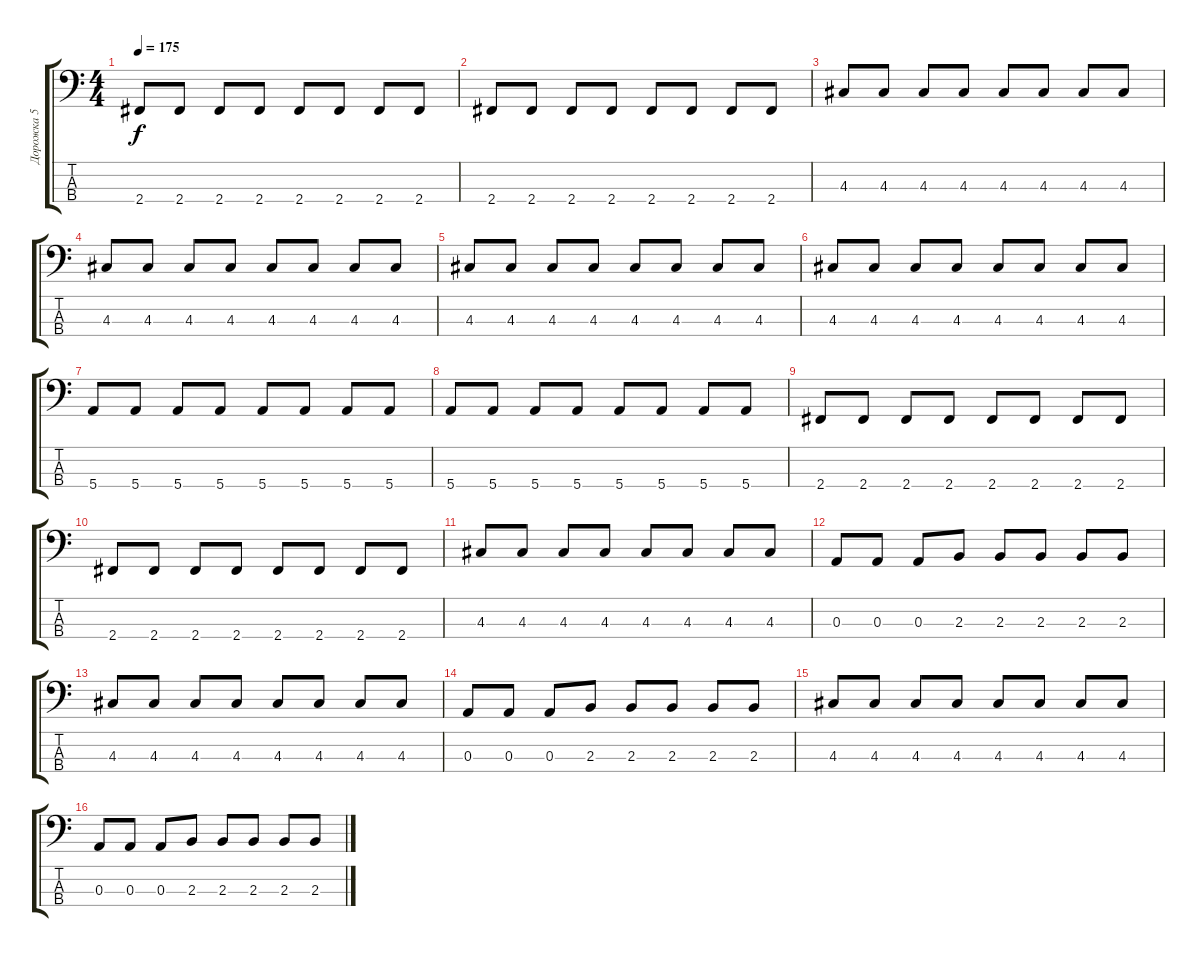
\track ("Дорожка 5" "Дорожка 5") {instrument electricbassfinger}
\staff {score tabs}
\tuning (G2 D2 A1 E1) {hide}
\ts (4 4)
\tempo 175
\clef f4
\ks c
2.4.8{dy f} 2.4.8 2.4.8 2.4.8 2.4.8 2.4.8 2.4.8 2.4.8 |
2.4.8 2.4.8 2.4.8 2.4.8 2.4.8 2.4.8 2.4.8 2.4.8 |
4.3.8 4.3.8 4.3.8 4.3.8 4.3.8 4.3.8 4.3.8 4.3.8 |
4.3.8 4.3.8 4.3.8 4.3.8 4.3.8 4.3.8 4.3.8 4.3.8 |
4.3.8 4.3.8 4.3.8 4.3.8 4.3.8 4.3.8 4.3.8 4.3.8 |
4.3.8 4.3.8 4.3.8 4.3.8 4.3.8 4.3.8 4.3.8 4.3.8 |
5.4.8 5.4.8 5.4.8 5.4.8 5.4.8 5.4.8 5.4.8 5.4.8 |
5.4.8 5.4.8 5.4.8 5.4.8 5.4.8 5.4.8 5.4.8 5.4.8 |
2.4.8 2.4.8 2.4.8 2.4.8 2.4.8 2.4.8 2.4.8 2.4.8 |
2.4.8 2.4.8 2.4.8 2.4.8 2.4.8 2.4.8 2.4.8 2.4.8 |
4.3.8 4.3.8 4.3.8 4.3.8 4.3.8 4.3.8 4.3.8 4.3.8 |
0.3.8 0.3.8 0.3.8 2.3.8 2.3.8 2.3.8 2.3.8 2.3.8 |
4.3.8 4.3.8 4.3.8 4.3.8 4.3.8 4.3.8 4.3.8 4.3.8 |
0.3.8 0.3.8 0.3.8 2.3.8 2.3.8 2.3.8 2.3.8 2.3.8 |
4.3.8 4.3.8 4.3.8 4.3.8 4.3.8 4.3.8 4.3.8 4.3.8 |
0.3.8 0.3.8 0.3.8 2.3.8 2.3.8 2.3.8 2.3.8 2.3.8
